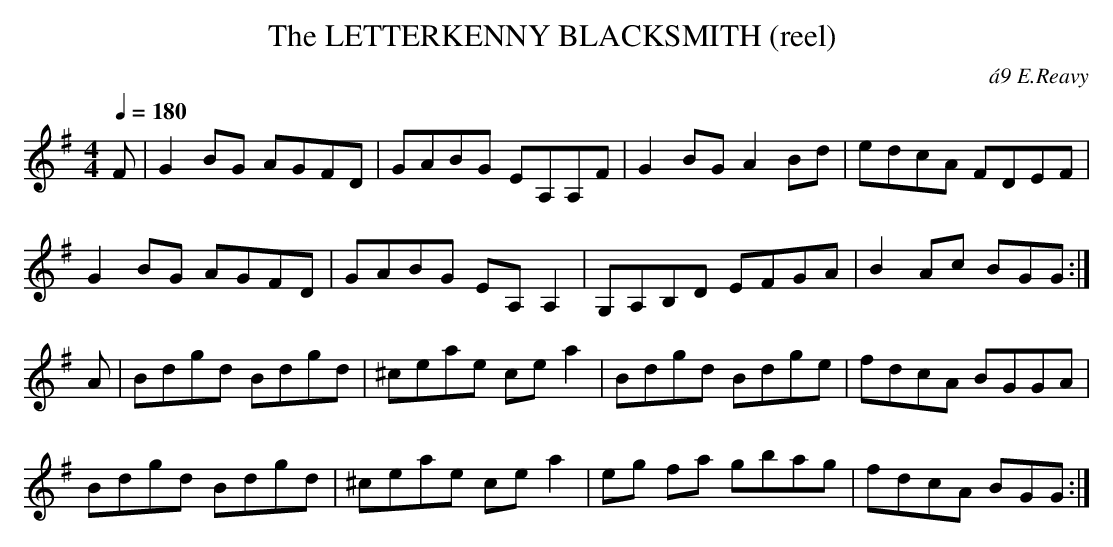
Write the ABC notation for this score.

X:1
T:LETTERKENNY BLACKSMITH (reel) , The
C:\'a9 E.Reavy
Y:"allegretto"
tune! (First part reminds me of "McFadden's Favorite" in
O'Neill's '1850'). One of my personal favorites in the Reavy
repertoire.
Q:1/4=180
M:4/4
L:1/8
K:G
F|G2 BG AGFD|GABG EA,A,F|G2 BG A2Bd|edcA FDEF|
G2 BG AGFD|GABG EA,A,2|G,A,B,D EFGA|B2Ac BGG:|
A|Bdgd Bdgd|^ceae ce a2|Bdgd Bdge|fdcA BGGA|
Bdgd Bdgd|^ceae ce a2|eg fa gbag|fdcA BGG:|
